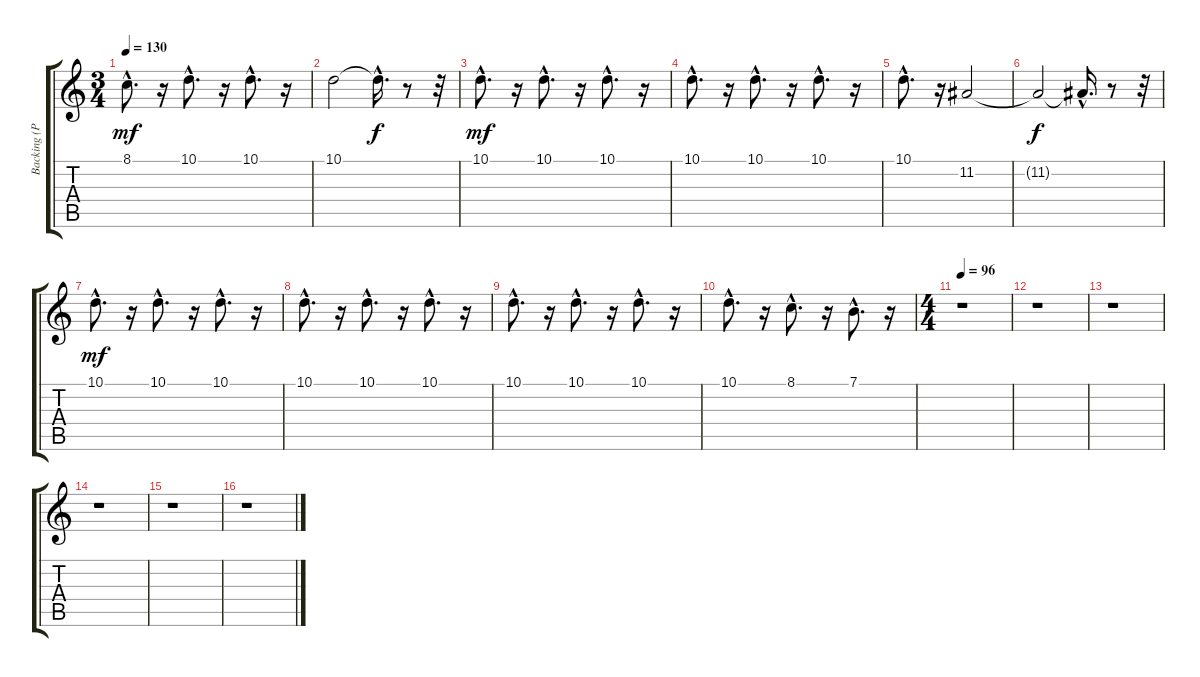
\track ("Backing (P100)" "Backing (P") {instrument fx4atmosphere}
\staff {score tabs}
\tuning (E4 B3 G3 D3 A2 E2) {hide}
\ts (3 4)
\tempo 130
\clef g2
\ks c
8.1{hac}.8{d dy mf} r.16 10.1{hac}.8{d} r.16 10.1{hac}.8{d} r.16 |
10.1.2 10.1{hac t}.16{d dy f} r.8 r.32 |
10.1{hac}.8{d dy mf} r.16 10.1{hac}.8{d} r.16 10.1{hac}.8{d} r.16 |
10.1{hac}.8{d} r.16 10.1{hac}.8{d} r.16 10.1{hac}.8{d} r.16 |
10.1{hac}.8{d} r.16 11.2.2 |
11.2{t}.2{dy f} 11.2{hac t}.16{d} r.8 r.32 |
10.1{hac}.8{d dy mf} r.16 10.1{hac}.8{d} r.16 10.1{hac}.8{d} r.16 |
10.1{hac}.8{d} r.16 10.1{hac}.8{d} r.16 10.1{hac}.8{d} r.16 |
10.1{hac}.8{d} r.16 10.1{hac}.8{d} r.16 10.1{hac}.8{d} r.16 |
10.1{hac}.8{d} r.16 8.1{hac}.8{d} r.16 7.1{hac}.8{d} r.16 |
\ts (4 4)
\tempo 96
r.1 |
r.1 |
r.1 |
r.1 |
r.1 |
r.1
